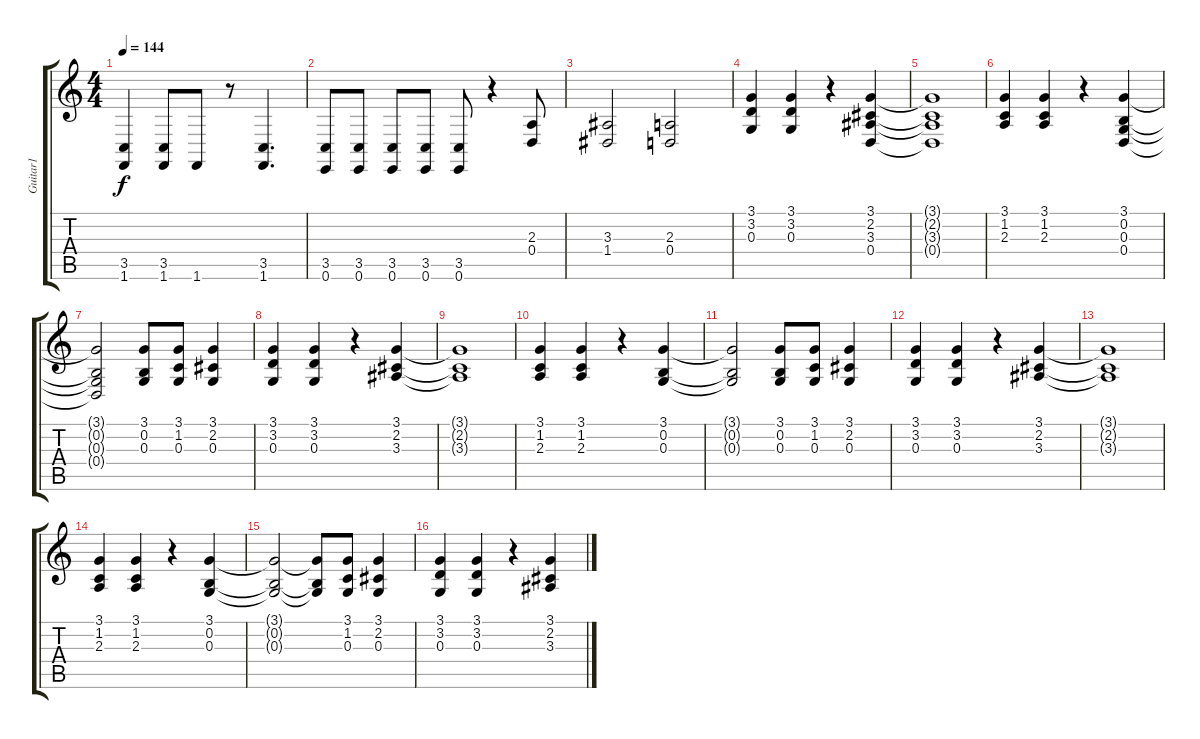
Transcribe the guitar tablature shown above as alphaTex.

\track ("Guitar1             " "Guitar1   ") {instrument brasssection}
\staff {score tabs}
\tuning (E4 B3 G3 D3 A2 E2) {hide}
\ts (4 4)
\tempo 144
\clef g2
\ks c
(3.5 1.6).4{dy f} (3.5 1.6).8 1.6.8 r.8 (3.5 1.6).4{d} |
(3.5 0.6).8 (3.5 0.6).8 (3.5 0.6).8 (3.5 0.6).8 (3.5 0.6).8 r.4 (2.3 0.4).8 |
(3.3 1.4).2 (2.3 0.4).2 |
(3.1 3.2 0.3).4 (3.1 3.2 0.3).4 r.4 (3.1 2.2 3.3 0.4).4 |
(3.1{t} 2.2{t} 3.3{t} 0.4{t}).1 |
(3.1 1.2 2.3).4 (3.1 1.2 2.3).4 r.4 (3.1 0.2 0.3 0.4).4 |
(3.1{t} 0.2{t} 0.3{t} 0.4{t}).2 (3.1 0.2 0.3).8 (3.1 1.2 0.3).8 (3.1 2.2 0.3).4 |
(3.1 3.2 0.3).4 (3.1 3.2 0.3).4 r.4 (3.1 2.2 3.3).4 |
(3.1{t} 2.2{t} 3.3{t}).1 |
(3.1 1.2 2.3).4 (3.1 1.2 2.3).4 r.4 (3.1 0.2 0.3).4 |
(3.1{t} 0.2{t} 0.3{t}).2 (3.1 0.2 0.3).8 (3.1 1.2 0.3).8 (3.1 2.2 0.3).4 |
(3.1 3.2 0.3).4 (3.1 3.2 0.3).4 r.4 (3.1 2.2 3.3).4 |
(3.1{t} 2.2{t} 3.3{t}).1 |
(3.1 1.2 2.3).4 (3.1 1.2 2.3).4 r.4 (3.1 0.2 0.3).4 |
(3.1{t} 0.2{t} 0.3{t}).2 (3.1{t} 0.2{t} 0.3{t}).8 (3.1 1.2 0.3).8 (3.1 2.2 0.3).4 |
(3.1 3.2 0.3).4 (3.1 3.2 0.3).4 r.4 (3.1 2.2 3.3).4
